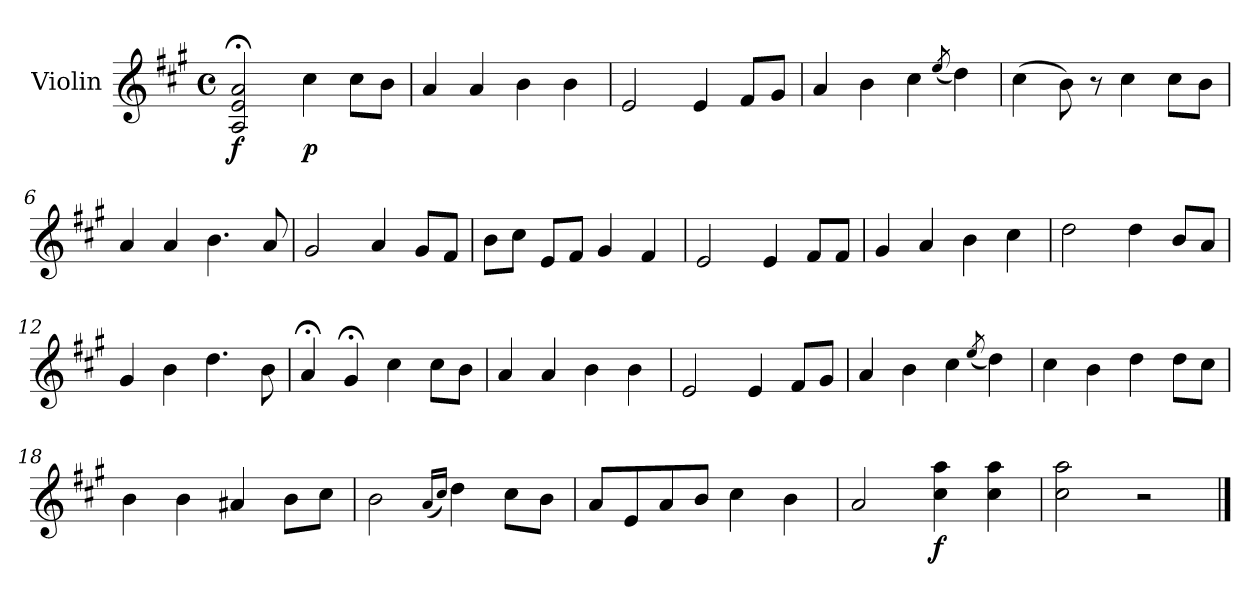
**kern	**dynam
*part1	*part1
*staff1	*staff1
*I"Violin	*
*I'Vln.	*
*clefG2	*
*k[f#c#g#]	*
*M4/4	*
*met(c)	*
=1	=1
!	!LO:DY:b
2A;</ 2e;</ 2a;</	f
!	!LO:DY:b
4cc#\	p
8cc#\L	.
8b\J	.
=2	=2
4a/	.
4a/	.
4b\	.
4b\	.
=3	=3
2e/	.
4e/	.
8f#/L	.
8g#/J	.
=4	=4
4a/	.
4b\	.
4cc#\	.
(<8qee/	.
4dd\)	.
=5	=5
(>4cc#\	.
8b\)	.
8r	.
4cc#\	.
8cc#\L	.
8b\J	.
!!LO:LB:g=z
=6	=6
4a/	.
4a/	.
4.b\	.
8a/	.
=7	=7
2g#/	.
4a/	.
8g#/L	.
8f#/J	.
=8	=8
8b\L	.
8cc#\J	.
8e/L	.
8f#/J	.
4g#/	.
4f#/	.
=9	=9
2e/	.
4e/	.
8f#/L	.
8f#/J	.
=10	=10
4g#/	.
4a/	.
4b\	.
4cc#\	.
=11	=11
2dd\	.
4dd\	.
8b/L	.
8a/J	.
!!LO:LB:g=z
=12	=12
4g#/	.
4b\	.
4.dd\	.
8b\	.
=13	=13
4a;</	.
4g#;</	.
4cc#\	.
8cc#\L	.
8b\J	.
=14	=14
4a/	.
4a/	.
4b\	.
4b\	.
=15	=15
2e/	.
4e/	.
8f#/L	.
8g#/J	.
=16	=16
4a/	.
4b\	.
4cc#\	.
(<8qee/	.
4dd\)	.
=17	=17
4cc#\	.
4b\	.
4dd\	.
8dd\L	.
8cc#\J	.
!!LO:LB:g=z
=18	=18
4b\	.
4b\	.
4a#X/	.
8b\L	.
8cc#\J	.
=19	=19
2b\	.
(<16qqa/LL	.
16qqcc#/JJ)	.
4dd\	.
8cc#\L	.
8b\J	.
=20	=20
8a/L	.
8e/	.
8a/	.
8b/J	.
4cc#\	.
4b\	.
=21	=21
2a/	.
!	!LO:DY:b
4cc#\ 4aa\	f
4cc#\ 4aa\	.
=22	=22
2cc#\ 2aa\	.
2r	.
==	==
*-	*-
